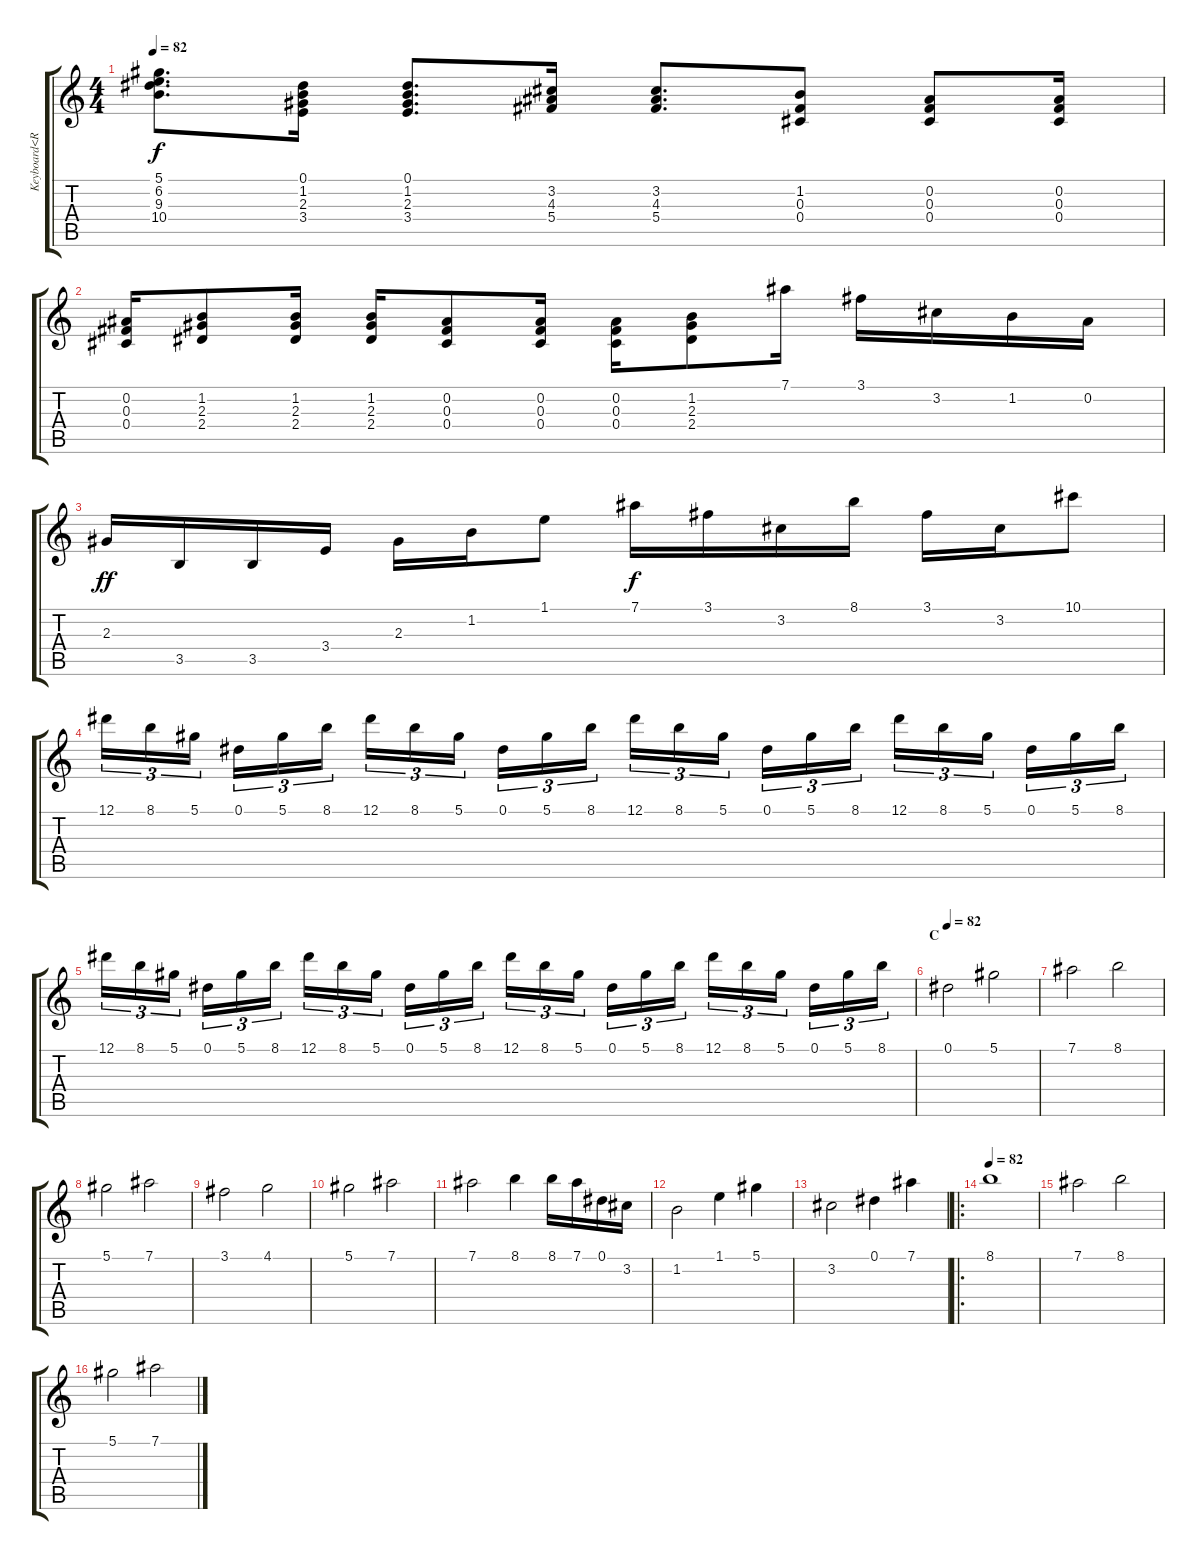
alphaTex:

\track ("Keyboard<R>" "Keyboard<R") {instrument stringensemble1}
\staff {score tabs}
\tuning (Eb5 Bb4 Gb4 Db4 Ab3 Eb3) {hide}
\ts (4 4)
\tempo 82
\clef g2
\ks c
(5.1 6.2 9.3 10.4).8{d dy f instrument acousticgrandpiano} (0.1 1.2 2.3 3.4).16 (0.1 1.2 2.3 3.4).8{d} (3.2 4.3 5.4).16 (3.2 4.3 5.4).8{d} (1.2 0.3 0.4).8 (0.2 0.3 0.4).8 (0.2 0.3 0.4).16 |
(0.2 0.3 0.4).16 (1.2 2.3 2.4).8 (1.2 2.3 2.4).16 (1.2 2.3 2.4).16 (0.2 0.3 0.4).8 (0.2 0.3 0.4).16 (0.2 0.3 0.4).16 (1.2 2.3 2.4).8 7.1.16 3.1.16 3.2.16 1.2.16 0.2.16 |
2.3.16{dy ff} 3.5.16 3.5.16 3.4.16 2.3.16 1.2.16 1.1.8 7.1.16{dy f} 3.1.16 3.2.16 8.1.16 3.1.16 3.2.16 10.1.8 |
12.1.16{tu (3 2)} 8.1.16{tu (3 2)} 5.1.16{tu (3 2)} 0.1.16{tu (3 2)} 5.1.16{tu (3 2)} 8.1.16{tu (3 2)} 12.1.16{tu (3 2)} 8.1.16{tu (3 2)} 5.1.16{tu (3 2)} 0.1.16{tu (3 2)} 5.1.16{tu (3 2)} 8.1.16{tu (3 2)} 12.1.16{tu (3 2)} 8.1.16{tu (3 2)} 5.1.16{tu (3 2)} 0.1.16{tu (3 2)} 5.1.16{tu (3 2)} 8.1.16{tu (3 2)} 12.1.16{tu (3 2)} 8.1.16{tu (3 2)} 5.1.16{tu (3 2)} 0.1.16{tu (3 2)} 5.1.16{tu (3 2)} 8.1.16{tu (3 2)} |
12.1.16{tu (3 2)} 8.1.16{tu (3 2)} 5.1.16{tu (3 2)} 0.1.16{tu (3 2)} 5.1.16{tu (3 2)} 8.1.16{tu (3 2)} 12.1.16{tu (3 2)} 8.1.16{tu (3 2)} 5.1.16{tu (3 2)} 0.1.16{tu (3 2)} 5.1.16{tu (3 2)} 8.1.16{tu (3 2)} 12.1.16{tu (3 2)} 8.1.16{tu (3 2)} 5.1.16{tu (3 2)} 0.1.16{tu (3 2)} 5.1.16{tu (3 2)} 8.1.16{tu (3 2)} 12.1.16{tu (3 2)} 8.1.16{tu (3 2)} 5.1.16{tu (3 2)} 0.1.16{tu (3 2)} 5.1.16{tu (3 2)} 8.1.16{tu (3 2)} |
\section ("" "C")
\tempo 82
0.1.2{instrument stringensemble1} 5.1.2 |
7.1.2 8.1.2 |
5.1.2 7.1.2 |
3.1.2 4.1.2 |
5.1.2 7.1.2 |
7.1.2 8.1.4 8.1.16 7.1.16 0.1.16 3.2.16 |
1.2.2 1.1.4 5.1.4 |
3.2.2 0.1.4 7.1.4 |
\ro
\tempo 82
8.1.1 |
7.1.2 8.1.2 |
5.1.2 7.1.2
